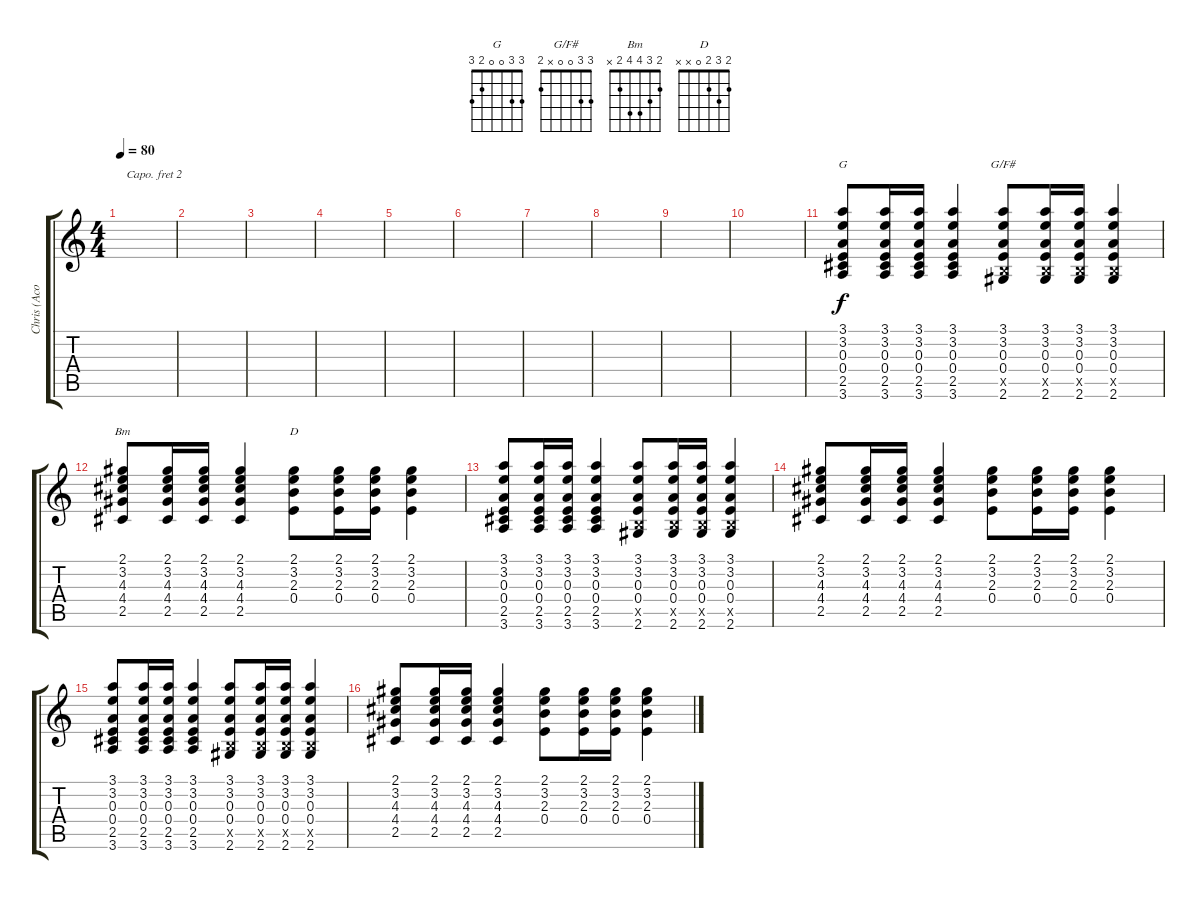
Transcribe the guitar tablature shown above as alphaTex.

\track ("Chris (Acoustic (Capo 2nd) Optional)" "Chris (Aco") {instrument acousticguitarsteel}
\staff {score tabs}
\capo 2
\tuning (E4 B3 G3 D3 A2 E2) {hide}
\chord ("G" 3 3 0 0 2 3)
\chord ("G/F#" 3 3 0 0 x 2)
\chord ("Bm" 2 3 4 4 2 x)
\chord ("D" 2 3 2 0 x x)
\ts (4 4)
\tempo 80
\clef g2
\ks c
|
|
|
|
|
|
|
|
|
|
(3.1 3.2 0.3 0.4 2.5 3.6).8{ch "G"} (3.1 3.2 0.3 0.4 2.5 3.6).16 (3.1 3.2 0.3 0.4 2.5 3.6).16 (3.1 3.2 0.3 0.4 2.5 3.6).4 (3.1 3.2 0.3 0.4 0.5{x} 2.6).8{ch "G/F#"} (3.1 3.2 0.3 0.4 0.5{x} 2.6).16 (3.1 3.2 0.3 0.4 0.5{x} 2.6).16 (3.1 3.2 0.3 0.4 0.5{x} 2.6).4 |
(2.1 3.2 4.3 4.4 2.5).8{ch "Bm"} (2.1 3.2 4.3 4.4 2.5).16 (2.1 3.2 4.3 4.4 2.5).16 (2.1 3.2 4.3 4.4 2.5).4 (2.1 3.2 2.3 0.4).8{ch "D"} (2.1 3.2 2.3 0.4).16 (2.1 3.2 2.3 0.4).16 (2.1 3.2 2.3 0.4).4 |
(3.1 3.2 0.3 0.4 2.5 3.6).8 (3.1 3.2 0.3 0.4 2.5 3.6).16 (3.1 3.2 0.3 0.4 2.5 3.6).16 (3.1 3.2 0.3 0.4 2.5 3.6).4 (3.1 3.2 0.3 0.4 0.5{x} 2.6).8 (3.1 3.2 0.3 0.4 0.5{x} 2.6).16 (3.1 3.2 0.3 0.4 0.5{x} 2.6).16 (3.1 3.2 0.3 0.4 0.5{x} 2.6).4 |
(2.1 3.2 4.3 4.4 2.5).8 (2.1 3.2 4.3 4.4 2.5).16 (2.1 3.2 4.3 4.4 2.5).16 (2.1 3.2 4.3 4.4 2.5).4 (2.1 3.2 2.3 0.4).8 (2.1 3.2 2.3 0.4).16 (2.1 3.2 2.3 0.4).16 (2.1 3.2 2.3 0.4).4 |
(3.1 3.2 0.3 0.4 2.5 3.6).8 (3.1 3.2 0.3 0.4 2.5 3.6).16 (3.1 3.2 0.3 0.4 2.5 3.6).16 (3.1 3.2 0.3 0.4 2.5 3.6).4 (3.1 3.2 0.3 0.4 0.5{x} 2.6).8 (3.1 3.2 0.3 0.4 0.5{x} 2.6).16 (3.1 3.2 0.3 0.4 0.5{x} 2.6).16 (3.1 3.2 0.3 0.4 0.5{x} 2.6).4 |
(2.1 3.2 4.3 4.4 2.5).8 (2.1 3.2 4.3 4.4 2.5).16 (2.1 3.2 4.3 4.4 2.5).16 (2.1 3.2 4.3 4.4 2.5).4 (2.1 3.2 2.3 0.4).8 (2.1 3.2 2.3 0.4).16 (2.1 3.2 2.3 0.4).16 (2.1 3.2 2.3 0.4).4
